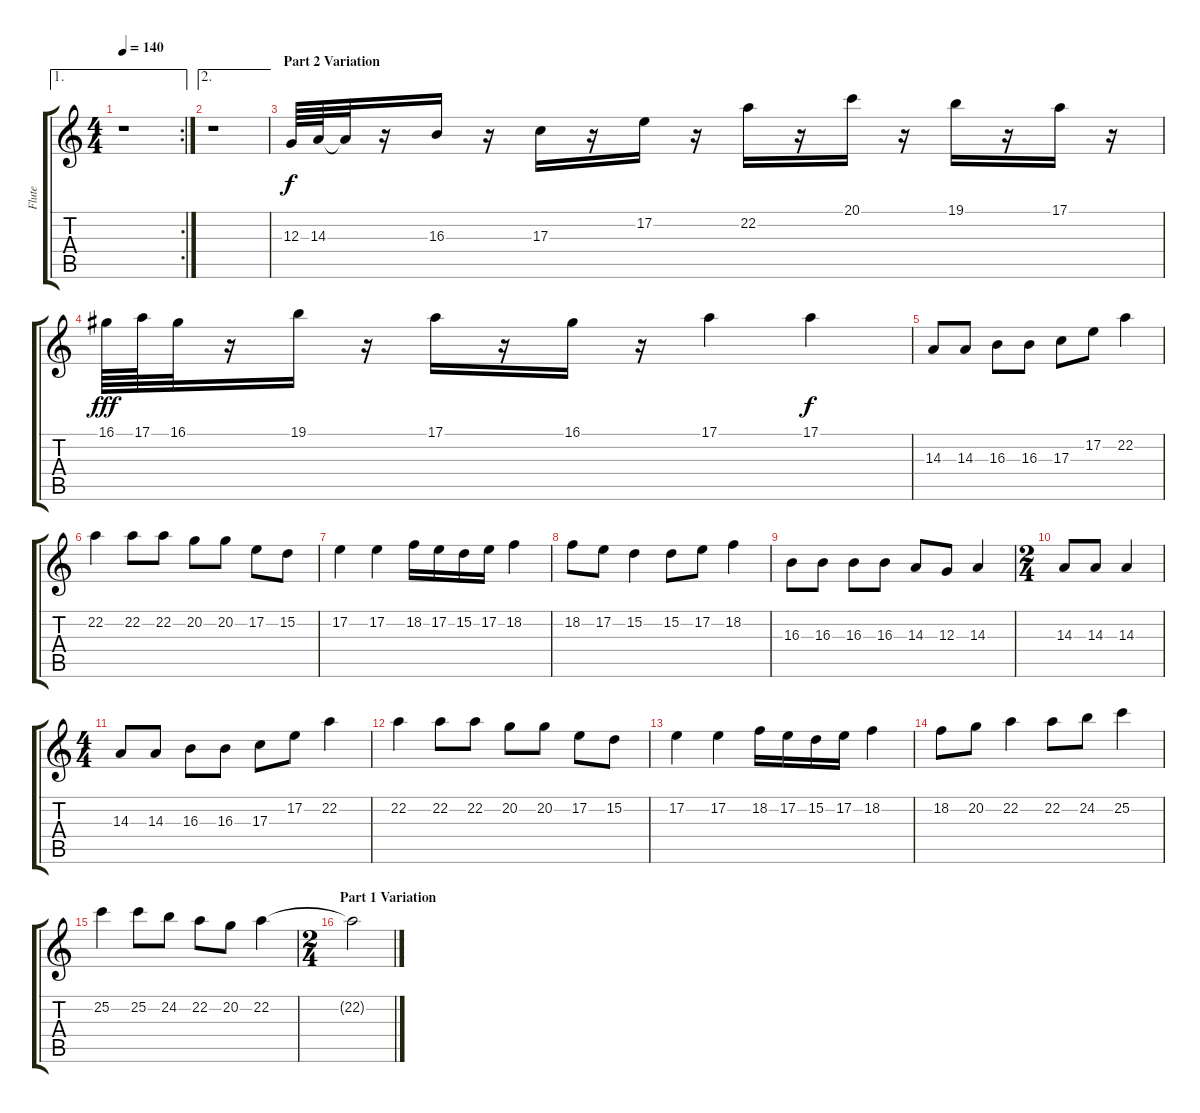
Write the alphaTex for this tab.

\track ("Flute" "Flute") {instrument flute}
\staff {score tabs}
\tuning (E4 B3 G3 D3 A2 E2) {hide}
\ae 1
\rc 2
\ts (4 4)
\tempo 140
\clef g2
\ks c
r.1{dy f} |
\ae 2
r.1 |
\section ("" "Part 2 Variation")
12.3.64{volume 15} 14.3.64 14.3{t}.32 r.16 16.3.16 r.16 17.3.16 r.16 17.2.16 r.16 22.2.16 r.16 20.1.16 r.16 19.1.16 r.16 17.1.16 r.16 |
16.1.64{dy fff} 17.1.64 16.1.32 r.16 19.1.16 r.16 17.1.16 r.16 16.1.16 r.16 17.1.4 17.1.4{dy f} |
14.3.8 14.3.8 16.3.8 16.3.8 17.3.8 17.2.8 22.2.4 |
22.2.4 22.2.8 22.2.8 20.2.8 20.2.8 17.2.8 15.2.8 |
17.2.4 17.2.4 18.2.16 17.2.16 15.2.16 17.2.16 18.2.4 |
18.2.8 17.2.8 15.2.4 15.2.8 17.2.8 18.2.4 |
16.3.8 16.3.8 16.3.8 16.3.8 14.3.8 12.3.8 14.3.4 |
\ts (2 4)
14.3.8 14.3.8 14.3.4{volume 10} |
\ts (4 4)
14.3.8 14.3.8 16.3.8 16.3.8 17.3.8 17.2.8 22.2.4 |
22.2.4 22.2.8 22.2.8 20.2.8 20.2.8 17.2.8 15.2.8 |
17.2.4 17.2.4 18.2.16 17.2.16 15.2.16 17.2.16 18.2.4 |
18.2.8 20.2.8 22.2.4 22.2.8 24.2.8 25.2.4 |
25.2.4 25.2.8 24.2.8 22.2.8 20.2.8 22.2.4 |
\ts (2 4)
\section ("" "Part 1 Variation")
22.2{t}.2
